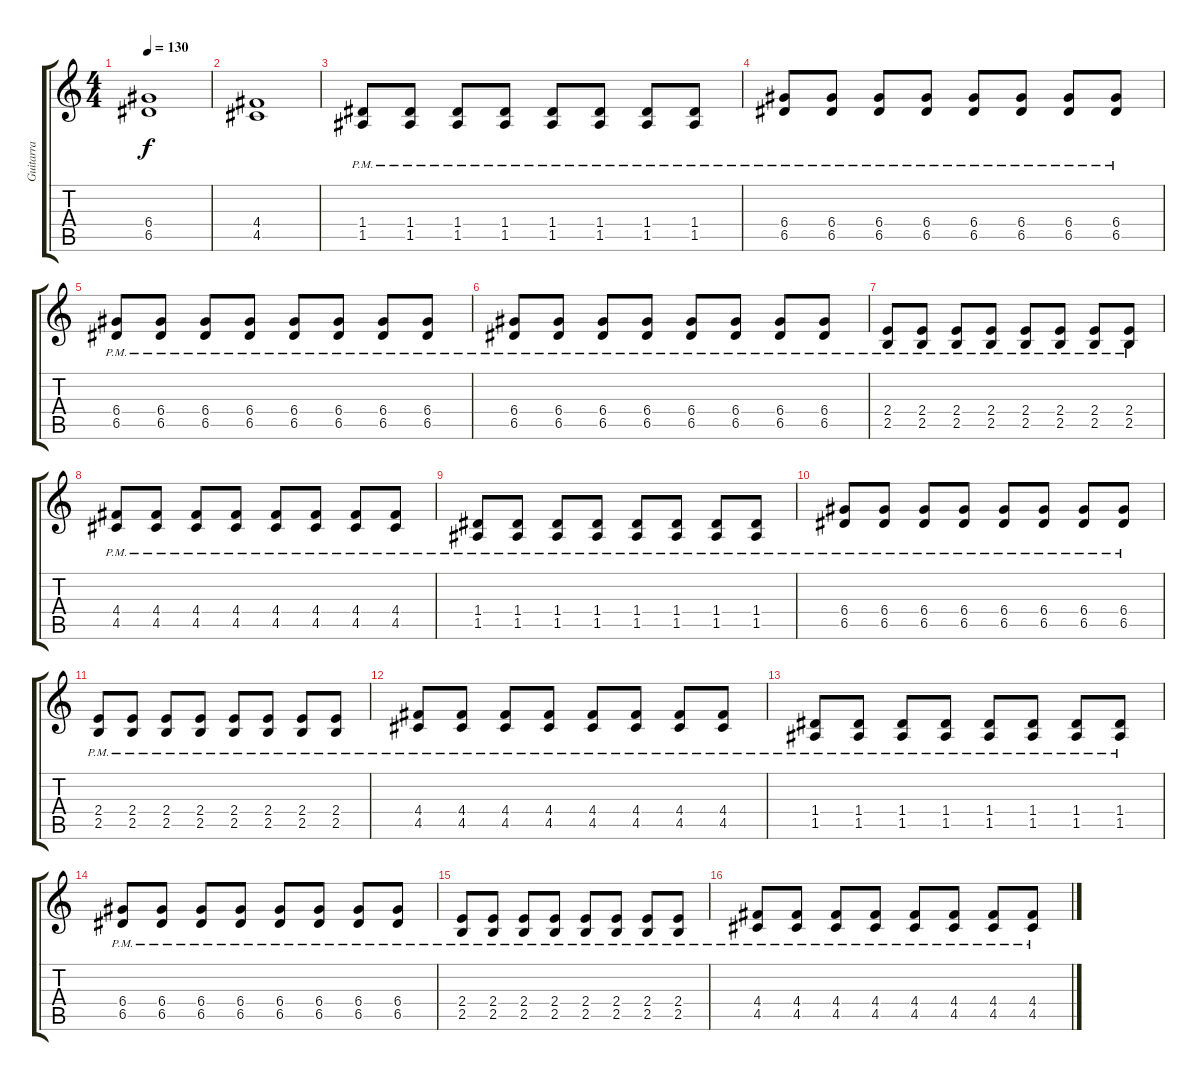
\track ("Guitarra" "Guitarra") {solo instrument distortionguitar}
\staff {score tabs}
\tuning (E4 B3 G3 D3 A2 E2) {hide}
\ts (4 4)
\tempo 130
\clef g2
\ks c
(6.4 6.5).1{dy f} |
(4.4 4.5).1 |
(1.4{pm} 1.5).8 (1.4 1.5{pm}).8 (1.4 1.5{pm}).8 (1.4 1.5{pm}).8 (1.4 1.5{pm}).8 (1.4 1.5{pm}).8 (1.4 1.5{pm}).8 (1.4 1.5{pm}).8 |
(6.4{pm} 6.5{pm}).8 (6.4 6.5{pm}).8 (6.4 6.5{pm}).8 (6.4 6.5{pm}).8 (6.4 6.5{pm}).8 (6.4 6.5{pm}).8 (6.4 6.5{pm}).8 (6.4 6.5{pm}).8 |
(6.4{pm} 6.5{pm}).8 (6.4 6.5{pm}).8 (6.4 6.5{pm}).8 (6.4 6.5{pm}).8 (6.4 6.5{pm}).8 (6.4 6.5{pm}).8 (6.4 6.5{pm}).8 (6.4 6.5{pm}).8 |
(6.4{pm} 6.5{pm}).8 (6.4 6.5{pm}).8 (6.4 6.5{pm}).8 (6.4 6.5{pm}).8 (6.4 6.5{pm}).8 (6.4 6.5{pm}).8 (6.4 6.5{pm}).8 (6.4{pm} 6.5{pm}).8 |
(2.4{pm} 2.5{pm}).8 (2.4 2.5{pm}).8 (2.4 2.5{pm}).8 (2.4 2.5{pm}).8 (2.4 2.5{pm}).8 (2.4 2.5{pm}).8 (2.4 2.5{pm}).8 (2.4 2.5{pm}).8 |
(4.4{pm} 4.5{pm}).8 (4.4 4.5{pm}).8 (4.4 4.5{pm}).8 (4.4 4.5{pm}).8 (4.4 4.5{pm}).8 (4.4 4.5{pm}).8 (4.4 4.5{pm}).8 (4.4 4.5{pm}).8 |
(1.4{pm} 1.5).8 (1.4 1.5{pm}).8 (1.4 1.5{pm}).8 (1.4 1.5{pm}).8 (1.4 1.5{pm}).8 (1.4 1.5{pm}).8 (1.4 1.5{pm}).8 (1.4 1.5{pm}).8 |
(6.4{pm} 6.5{pm}).8 (6.4 6.5{pm}).8 (6.4 6.5{pm}).8 (6.4 6.5{pm}).8 (6.4 6.5{pm}).8 (6.4 6.5{pm}).8 (6.4 6.5{pm}).8 (6.4{pm} 6.5{pm}).8 |
(2.4{pm} 2.5{pm}).8 (2.4 2.5{pm}).8 (2.4 2.5{pm}).8 (2.4 2.5{pm}).8 (2.4 2.5{pm}).8 (2.4 2.5{pm}).8 (2.4 2.5{pm}).8 (2.4 2.5{pm}).8 |
(4.4{pm} 4.5{pm}).8 (4.4 4.5{pm}).8 (4.4 4.5{pm}).8 (4.4 4.5{pm}).8 (4.4 4.5{pm}).8 (4.4 4.5{pm}).8 (4.4 4.5{pm}).8 (4.4 4.5{pm}).8 |
(1.4{pm} 1.5).8 (1.4 1.5{pm}).8 (1.4 1.5{pm}).8 (1.4 1.5{pm}).8 (1.4 1.5{pm}).8 (1.4 1.5{pm}).8 (1.4 1.5{pm}).8 (1.4 1.5{pm}).8 |
(6.4{pm} 6.5{pm}).8 (6.4 6.5{pm}).8 (6.4 6.5{pm}).8 (6.4 6.5{pm}).8 (6.4 6.5{pm}).8 (6.4 6.5{pm}).8 (6.4 6.5{pm}).8 (6.4{pm} 6.5{pm}).8 |
(2.4{pm} 2.5{pm}).8 (2.4 2.5{pm}).8 (2.4 2.5{pm}).8 (2.4 2.5{pm}).8 (2.4 2.5{pm}).8 (2.4 2.5{pm}).8 (2.4 2.5{pm}).8 (2.4 2.5{pm}).8 |
(4.4{pm} 4.5{pm}).8 (4.4 4.5{pm}).8 (4.4 4.5{pm}).8 (4.4 4.5{pm}).8 (4.4 4.5{pm}).8 (4.4 4.5{pm}).8 (4.4 4.5{pm}).8 (4.4 4.5{pm}).8
